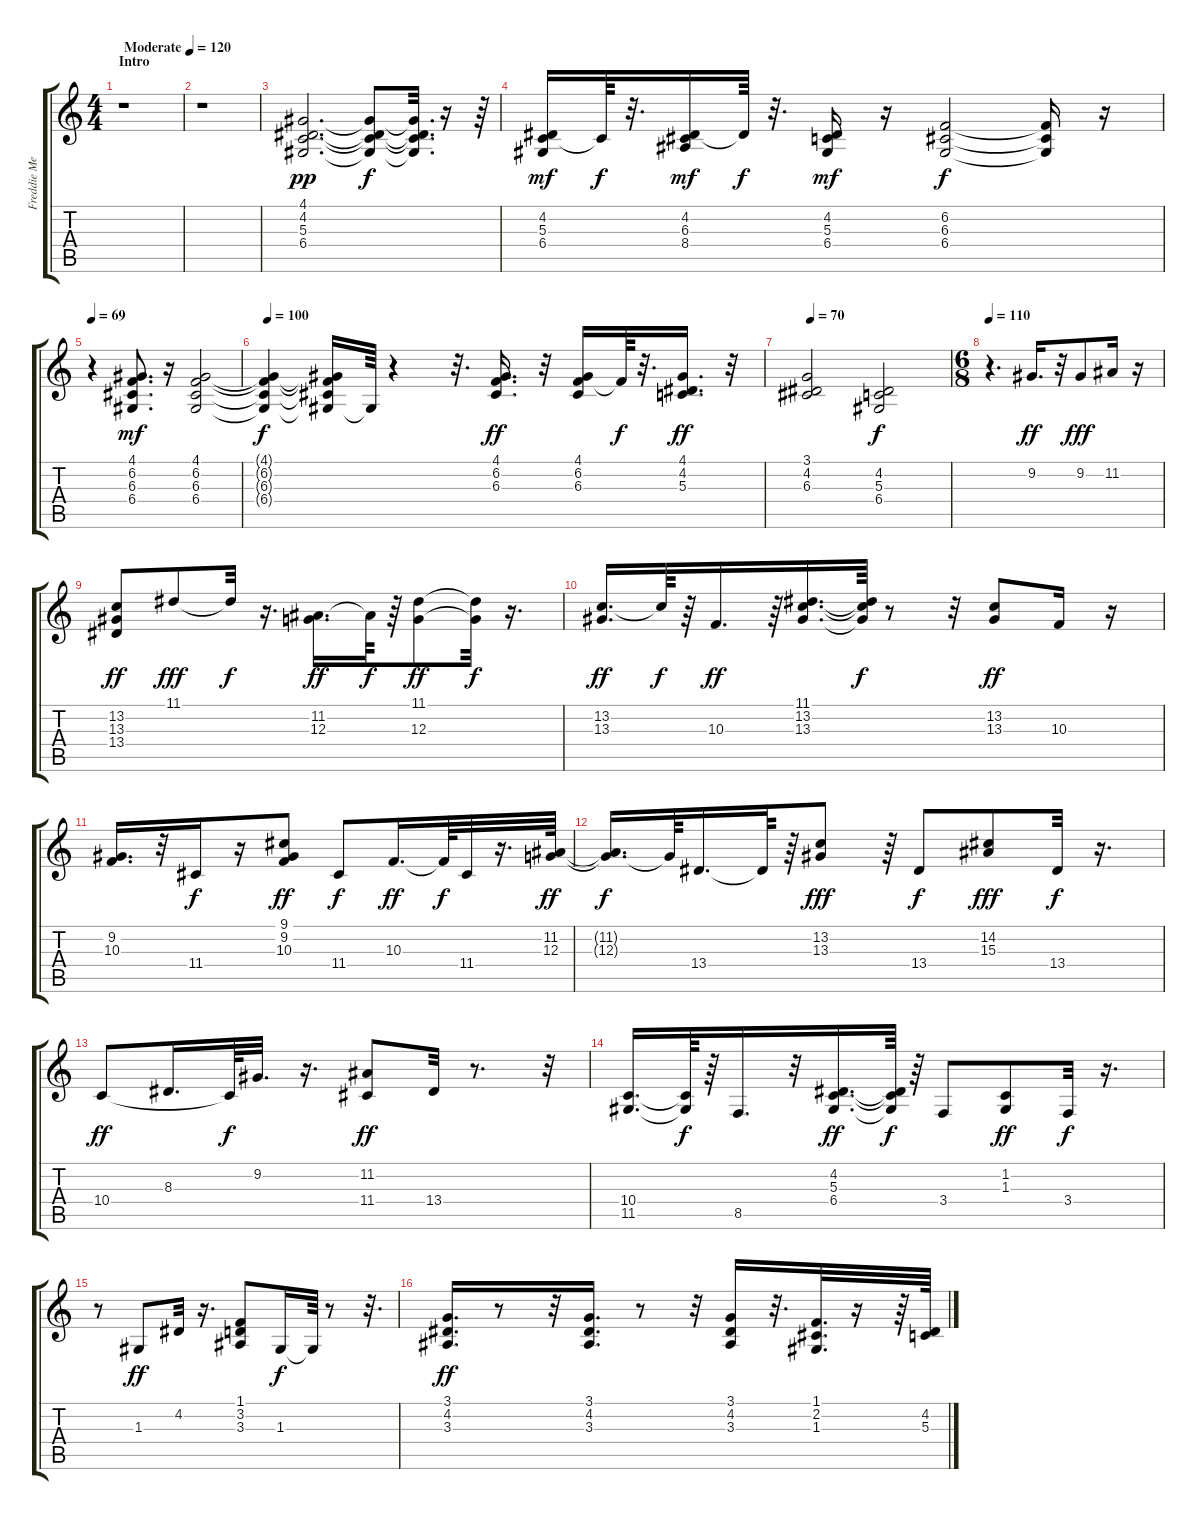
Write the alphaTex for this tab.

\track ("Freddie Mercury Main Piano" "Freddie Me") {instrument acousticgrandpiano}
\staff {score tabs}
\tuning (E4 B3 G3 D3 A2 E2) {hide}
\ts (4 4)
\section ("" "Intro")
\tempo (120 "Moderate")
\tempo 58
\tempo (120 "Moderate")
\clef g2
\ks c
r.1{dy pp instrument acousticgrandpiano} |
r.1 |
(4.1 4.2 5.3 6.4).2{d} (4.1{t} 4.2{t} 5.3{t} 6.4{t}).8{dy f} (4.1{t} 4.2{t} 5.3{t} 6.4{t}).32{d} r.16 r.64 |
(4.2 5.3 6.4).16{dy mf} 5.3{t}.64{dy f} r.32{d} (4.2 6.3 8.4).16{dy mf} 4.2{t}.64{dy f} r.32{d} (4.2 5.3 6.4).16{dy mf} r.16 (6.2 6.3 6.4).2{dy f} (6.2{t} 6.3{t} 6.4{t}).16 r.16 |
\tempo 69
r.4 (4.1 6.2 6.3 6.4).8{d dy mf} r.16 (4.1 6.2 6.3 6.4).2 |
\tempo 100
(4.1{t} 6.2{t} 6.3{t} 6.4{t}).4{dy f} (4.1{t} 6.2{t} 6.3{t} 6.4{t}).16 6.4{t}.64 r.4 r.32{d} (4.1 6.2 6.3).16{d dy ff} r.32 (4.1 6.2 6.3).16 6.2{t}.64{dy f} r.32{d} (4.1 4.2 5.3).16{d dy ff} r.32 |
\tempo 70
(3.1 4.2 6.3).2 (4.2 5.3 6.4).2{dy f} |
\ts (6 8)
\tempo 110
r.4{d} 9.2.16{d dy ff} r.32 9.2.8{dy fff} 11.2.16 r.16 |
(13.2 13.3 13.4).8{dy ff} 11.1.8{dy fff} 11.1{t}.32{dy f} r.16{d} (11.2 12.3).16{d dy ff} 11.2{t}.64{dy f} r.64 (11.1 12.3).8{dy ff} (11.1{t} 12.3{t}).32{dy f} r.16{d} |
(13.2 13.3).16{d dy ff} 13.2{t}.64{dy f} r.64 10.3.16{d dy ff} r.64 (11.1 13.2 13.3).16{d} (11.1{t} 13.2{t} 13.3{t}).64{dy f} r.8 r.32 (13.2 13.3).8{dy ff} 10.3.16 r.16 |
(9.2 10.3).16{d} r.32 11.4.16{dy f} r.16 (9.1 9.2 10.3).8{dy ff} 11.4.8{dy f} 10.3.16{d dy ff} 10.3{t}.64{dy f} 11.4.32 r.16{d} (11.2 12.3).64{dy ff} |
(11.2{t} 12.3{t}).16{d dy f} 12.3{t}.64 13.4.16{d} 13.4{t}.64 r.64 (13.2 13.3).8{dy fff} r.64 13.4.8{dy f} (14.2 15.3).8{dy fff} 13.4.32{dy f} r.16{d} |
10.4.8{dy ff} 8.3.16{d} 10.4{t}.64{dy f} 9.2.32{d} r.16{d} (11.2 11.4).8{dy ff} 13.4.32 r.8{d} r.32 |
(10.4 11.5).16{d} (10.4{t} 11.5{t}).64{dy f} r.64 8.5.16{d} r.32 (4.2 5.3 6.4).16{d dy ff} (4.2{t} 5.3{t} 6.4{t}).64{dy f} r.64 3.4.8 (1.2 1.3).8{dy ff} 3.4.32{dy f} r.16{d} |
r.8 1.3.8{dy ff} 4.2.32 r.16{d} (1.1 3.2 3.3).8 1.3.16{dy f} 1.3{t}.64 r.8 r.32{d} |
(3.1 4.2 3.3).16{d dy ff} r.8 r.32 (3.1 4.2 3.3).16{d} r.8 r.32 (3.1 4.2 3.3).16 r.32{d} (1.1 2.2 1.3).32{d} r.16 r.64 (4.2 5.3).64
